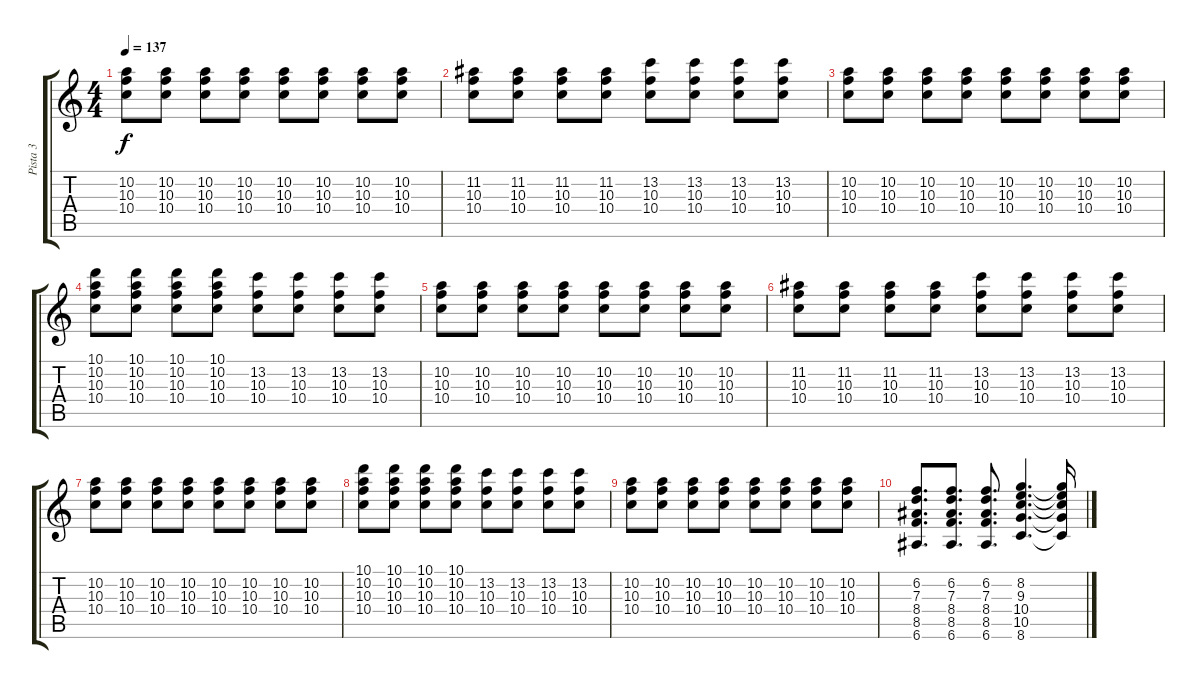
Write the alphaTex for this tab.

\track ("Pista 3" "Pista 3") {instrument overdrivenguitar}
\staff {score tabs}
\tuning (E4 B3 G3 D3 A2 E2) {hide}
\ts (4 4)
\tempo 137
\clef g2
\ks c
(10.2 10.3 10.4).8{dy f} (10.2 10.3 10.4).8 (10.2 10.3 10.4).8 (10.2 10.3 10.4).8 (10.2 10.3 10.4).8 (10.2 10.3 10.4).8 (10.2 10.3 10.4).8 (10.2 10.3 10.4).8 |
(11.2 10.3 10.4).8 (11.2 10.3 10.4).8 (11.2 10.3 10.4).8 (11.2 10.3 10.4).8 (13.2 10.3 10.4).8 (13.2 10.3 10.4).8 (13.2 10.3 10.4).8 (13.2 10.3 10.4).8 |
(10.2 10.3 10.4).8 (10.2 10.3 10.4).8 (10.2 10.3 10.4).8 (10.2 10.3 10.4).8 (10.2 10.3 10.4).8 (10.2 10.3 10.4).8 (10.2 10.3 10.4).8 (10.2 10.3 10.4).8 |
(10.1 10.2 10.3 10.4).8 (10.1 10.2 10.3 10.4).8 (10.1 10.2 10.3 10.4).8 (10.1 10.2 10.3 10.4).8 (13.2 10.3 10.4).8 (13.2 10.3 10.4).8 (13.2 10.3 10.4).8 (13.2 10.3 10.4).8 |
(10.2 10.3 10.4).8 (10.2 10.3 10.4).8 (10.2 10.3 10.4).8 (10.2 10.3 10.4).8 (10.2 10.3 10.4).8 (10.2 10.3 10.4).8 (10.2 10.3 10.4).8 (10.2 10.3 10.4).8 |
(11.2 10.3 10.4).8 (11.2 10.3 10.4).8 (11.2 10.3 10.4).8 (11.2 10.3 10.4).8 (13.2 10.3 10.4).8 (13.2 10.3 10.4).8 (13.2 10.3 10.4).8 (13.2 10.3 10.4).8 |
(10.2 10.3 10.4).8 (10.2 10.3 10.4).8 (10.2 10.3 10.4).8 (10.2 10.3 10.4).8 (10.2 10.3 10.4).8 (10.2 10.3 10.4).8 (10.2 10.3 10.4).8 (10.2 10.3 10.4).8 |
(10.1 10.2 10.3 10.4).8 (10.1 10.2 10.3 10.4).8 (10.1 10.2 10.3 10.4).8 (10.1 10.2 10.3 10.4).8 (13.2 10.3 10.4).8 (13.2 10.3 10.4).8 (13.2 10.3 10.4).8 (13.2 10.3 10.4).8 |
(10.2 10.3 10.4).8 (10.2 10.3 10.4).8 (10.2 10.3 10.4).8 (10.2 10.3 10.4).8 (10.2 10.3 10.4).8 (10.2 10.3 10.4).8 (10.2 10.3 10.4).8 (10.2 10.3 10.4).8 |
(6.2 7.3 8.4 8.5 6.6).8{d} (6.2 7.3 8.4 8.5 6.6).8{d} (6.2 7.3 8.4 8.5 6.6).8{d} (8.2 9.3 10.4 10.5 8.6).4{d} (8.2{t} 9.3{t} 10.4{t} 10.5{t} 8.6{t}).16
